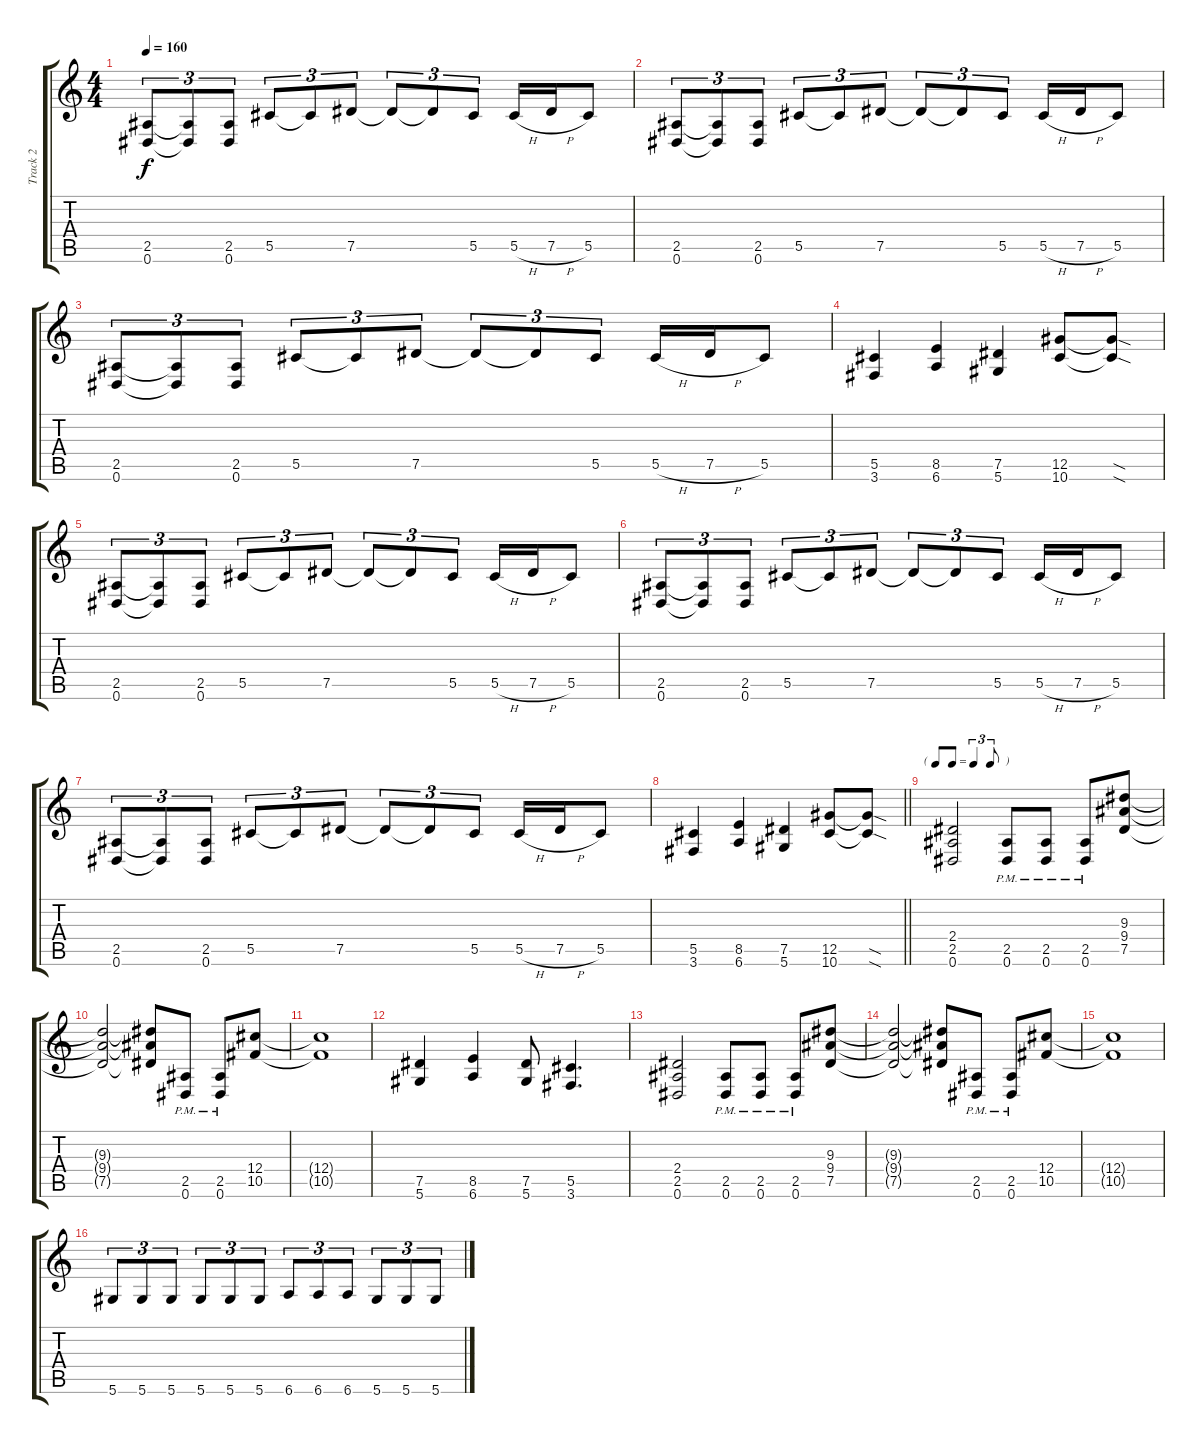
\track ("Track 2" "Track 2") {instrument distortionguitar}
\staff {score tabs}
\tuning (Eb4 Bb3 Gb3 Db3 Ab2 Eb2) {hide}
\ts (4 4)
\tempo 160
\clef g2
\ks c
(2.5 0.6).8{tu (3 2) dy f} (2.5{t} 0.6{t}).8{tu (3 2)} (2.5 0.6).8{tu (3 2)} 5.5.8{tu (3 2)} 5.5{t}.8{tu (3 2)} 7.5.8{tu (3 2)} 7.5{t}.8{tu (3 2)} 7.5{t}.8{tu (3 2)} 5.5.8{tu (3 2)} 5.5{h}.16 7.5{h}.16 5.5.8 |
(2.5 0.6).8{tu (3 2)} (2.5{t} 0.6{t}).8{tu (3 2)} (2.5 0.6).8{tu (3 2)} 5.5.8{tu (3 2)} 5.5{t}.8{tu (3 2)} 7.5.8{tu (3 2)} 7.5{t}.8{tu (3 2)} 7.5{t}.8{tu (3 2)} 5.5.8{tu (3 2)} 5.5{h}.16 7.5{h}.16 5.5.8 |
(2.5 0.6).8{tu (3 2)} (2.5{t} 0.6{t}).8{tu (3 2)} (2.5 0.6).8{tu (3 2)} 5.5.8{tu (3 2)} 5.5{t}.8{tu (3 2)} 7.5.8{tu (3 2)} 7.5{t}.8{tu (3 2)} 7.5{t}.8{tu (3 2)} 5.5.8{tu (3 2)} 5.5{h}.16 7.5{h}.16 5.5.8 |
(5.5 3.6).4 (8.5 6.6).4 (7.5 5.6).4 (12.5 10.6).8 (12.5{sod t} 10.6{sod t}).8 |
(2.5 0.6).8{tu (3 2)} (2.5{t} 0.6{t}).8{tu (3 2)} (2.5 0.6).8{tu (3 2)} 5.5.8{tu (3 2)} 5.5{t}.8{tu (3 2)} 7.5.8{tu (3 2)} 7.5{t}.8{tu (3 2)} 7.5{t}.8{tu (3 2)} 5.5.8{tu (3 2)} 5.5{h}.16 7.5{h}.16 5.5.8 |
(2.5 0.6).8{tu (3 2)} (2.5{t} 0.6{t}).8{tu (3 2)} (2.5 0.6).8{tu (3 2)} 5.5.8{tu (3 2)} 5.5{t}.8{tu (3 2)} 7.5.8{tu (3 2)} 7.5{t}.8{tu (3 2)} 7.5{t}.8{tu (3 2)} 5.5.8{tu (3 2)} 5.5{h}.16 7.5{h}.16 5.5.8 |
(2.5 0.6).8{tu (3 2)} (2.5{t} 0.6{t}).8{tu (3 2)} (2.5 0.6).8{tu (3 2)} 5.5.8{tu (3 2)} 5.5{t}.8{tu (3 2)} 7.5.8{tu (3 2)} 7.5{t}.8{tu (3 2)} 7.5{t}.8{tu (3 2)} 5.5.8{tu (3 2)} 5.5{h}.16 7.5{h}.16 5.5.8 |
\barLineRight lightlight
(5.5 3.6).4 (8.5 6.6).4 (7.5 5.6).4 (12.5 10.6).8 (12.5{sod t} 10.6{sod t}).8 |
\tf triplet8th
(2.4 2.5 0.6).2 (2.5{pm} 0.6{pm}).8 (2.5{pm} 0.6{pm}).8 (2.5{pm} 0.6{pm}).8 (9.3 9.4 7.5).8 |
(9.3{t} 9.4{t} 7.5{t}).2 (9.3{t} 9.4{t} 7.5{t}).8 (2.5{pm} 0.6{pm}).8 (2.5{pm} 0.6{pm}).8 (12.4 10.5).8 |
(12.4{t} 10.5{t}).1 |
(7.5 5.6).4 (8.5 6.6).4 (7.5 5.6).8 (5.5 3.6).4{d} |
(2.4 2.5 0.6).2 (2.5{pm} 0.6{pm}).8 (2.5{pm} 0.6{pm}).8 (2.5{pm} 0.6{pm}).8 (9.3 9.4 7.5).8 |
(9.3{t} 9.4{t} 7.5{t}).2 (9.3{t} 9.4{t} 7.5{t}).8 (2.5{pm} 0.6{pm}).8 (2.5{pm} 0.6{pm}).8 (12.4 10.5).8 |
(12.4{t} 10.5{t}).1 |
5.6.8{tu (3 2)} 5.6.8{tu (3 2)} 5.6.8{tu (3 2)} 5.6.8{tu (3 2)} 5.6.8{tu (3 2)} 5.6.8{tu (3 2)} 6.6.8{tu (3 2)} 6.6.8{tu (3 2)} 6.6.8{tu (3 2)} 5.6.8{tu (3 2)} 5.6.8{tu (3 2)} 5.6.8{tu (3 2)}
